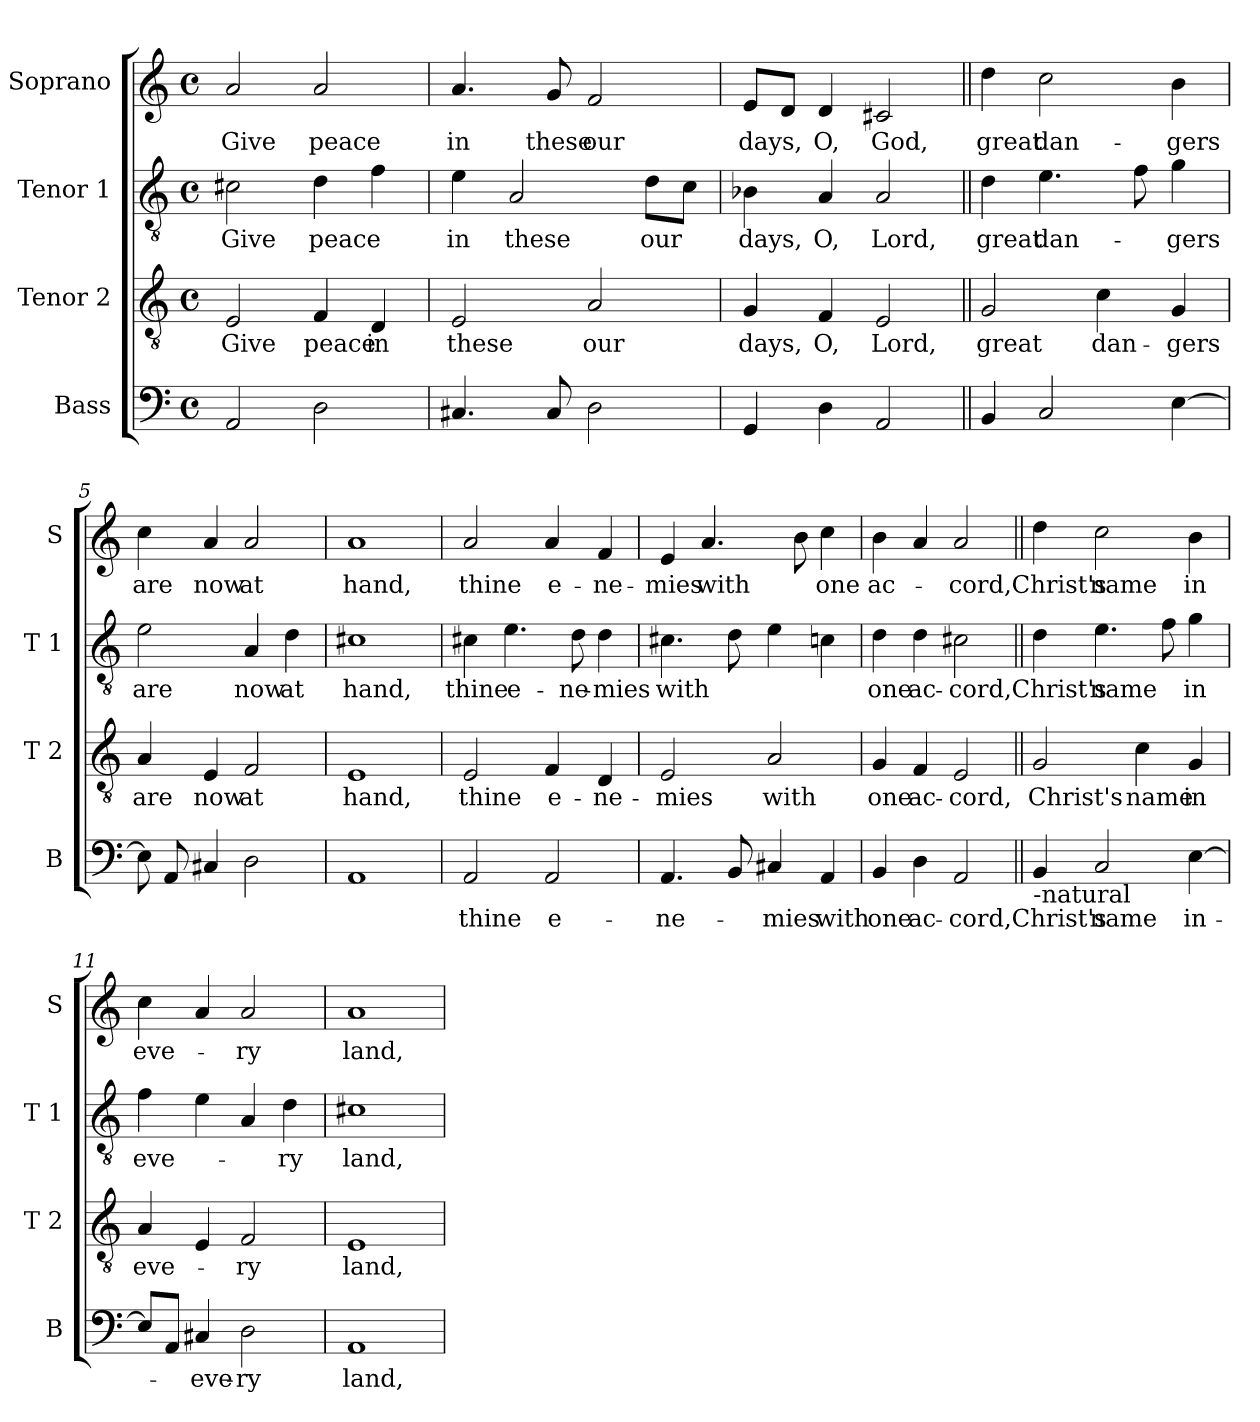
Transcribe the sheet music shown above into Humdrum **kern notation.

**kern	**text	**kern	**text	**kern	**text	**kern	**text
*part4	*part4	*part3	*part3	*part2	*part2	*part1	*part1
*staff4	*staff4	*staff3	*staff3	*staff2	*staff2	*staff1	*staff1
*I"Bass	*	*I"Tenor 2	*	*I"Tenor 1	*	*I"Soprano	*
*I'B	*	*I'T 2	*	*I'T 1	*	*I'S	*
*clefF4	*	*clefGv2	*	*clefGv2	*	*clefG2	*
*k[]	*	*k[]	*	*k[]	*	*k[]	*
*C:	*	*C:	*	*C:	*	*C:	*
*M4/4	*	*M4/4	*	*M4/4	*	*M4/4	*
*met(c)	*	*met(c)	*	*met(c)	*	*met(c)	*
=1	=1	=1	=1	=1	=1	=1	=1
!	!	!	!LO:LY:b	!	!LO:LY:b	!	!LO:LY:b
2AA/	.	2E/	Give	2c#X\	Give	2a/	Give
!	!	!	!LO:LY:b	!	!LO:LY:b	!	!LO:LY:b
2D\	.	4F/	peace	4d\	peace	2a/	peace
!	!	!	!LO:LY:b	!	!	!	!
.	.	4D/	in	4f\	.	.	.
=2	=2	=2	=2	=2	=2	=2	=2
!	!	!	!LO:LY:b	!	!LO:LY:b	!	!LO:LY:b
4.C#X/	.	2E/	these	4e\	in	4.a/	in
!	!	!	!	!	!LO:LY:b	!	!
.	.	.	.	2A/	these	.	.
!	!	!	!	!	!	!	!LO:LY:b
8C#/	.	.	.	.	.	8g/	these
!	!	!	!LO:LY:b	!	!	!	!LO:LY:b
2D\	.	2A/	our	.	.	2f/	our
!	!	!	!	!	!LO:LY:b	!	!
.	.	.	.	8d\L	our	.	.
.	.	.	.	8c\J	.	.	.
=3	=3	=3	=3	=3	=3	=3	=3
!	!	!	!LO:LY:b	!	!LO:LY:b	!	!LO:LY:b
4GG/	.	4G/	days,	4B-X\	days,	8e/L	days,
.	.	.	.	.	.	8d/J	.
!	!	!	!LO:LY:b	!	!LO:LY:b	!	!LO:LY:b
4D\	.	4F/	O,	4A/	O,	4d/	O,
!	!	!	!LO:LY:b	!	!LO:LY:b	!	!LO:LY:b
2AA/	.	2E/	Lord,	2A/	Lord,	2c#X/	God,
=4||	=4||	=4||	=4||	=4||	=4||	=4||	=4||
!	!	!	!LO:LY:b	!	!LO:LY:b	!	!LO:LY:b
4BB/	.	2G/	great	4d\	great	4dd\	great
!	!	!	!	!	!LO:LY:b	!	!LO:LY:b
2C/	.	.	.	4.e\	dan-	2cc\	dan-
!	!	!	!LO:LY:b	!	!	!	!
.	.	4c\	dan-	.	.	.	.
.	.	.	.	8f\	.	.	.
!	!	!	!LO:LY:b	!	!LO:LY:b	!	!LO:LY:b
[4E\	.	4G/	-gers	4g\	-gers	4b\	-gers
=5	=5	=5	=5	=5	=5	=5	=5
!	!	!	!LO:LY:b	!	!LO:LY:b	!	!LO:LY:b
8E\]	.	4A/	are	2e\	are	4cc\	are
8AA/	.	.	.	.	.	.	.
!	!	!	!LO:LY:b	!	!	!	!LO:LY:b
4C#X/	.	4E/	now	.	.	4a/	now
!	!	!	!LO:LY:b	!	!LO:LY:b	!	!LO:LY:b
2D\	.	2F/	at	4A/	now	2a/	at
!	!	!	!	!	!LO:LY:b	!	!
.	.	.	.	4d\	at	.	.
=6	=6	=6	=6	=6	=6	=6	=6
!	!	!	!LO:LY:b	!	!LO:LY:b	!	!LO:LY:b
1AA	.	1E	hand,	1c#X	hand,	1a	hand,
!!LO:LB:g=z
=7	=7	=7	=7	=7	=7	=7	=7
!	!LO:LY:b	!	!LO:LY:b	!	!LO:LY:b	!	!LO:LY:b
2AA/	thine	2E/	thine	4c#X\	thine	2a/	thine
!	!	!	!	!	!LO:LY:b	!	!
.	.	.	.	4.e\	e-	.	.
!	!LO:LY:b	!	!LO:LY:b	!	!	!	!LO:LY:b
2AA/	e-	4F/	e-	.	.	4a/	e-
!	!	!	!	!	!LO:LY:b	!	!
.	.	.	.	8d\	-ne-	.	.
!	!	!	!LO:LY:b	!	!LO:LY:b	!	!LO:LY:b
.	.	4D/	-ne-	4d\	-mies	4f/	-ne-
=8	=8	=8	=8	=8	=8	=8	=8
!	!LO:LY:b	!	!LO:LY:b	!	!LO:LY:b	!	!LO:LY:b
4.AA/	-ne-	2E/	-mies	4.c#X\	with	4e/	-mies
!	!	!	!	!	!	!	!LO:LY:b
.	.	.	.	.	.	4.a/	with
8BB/	.	.	.	8d\	.	.	.
!	!LO:LY:b	!	!LO:LY:b	!	!	!	!
4C#X/	-mies	2A/	with	4e\	.	.	.
.	.	.	.	.	.	8b\	.
!	!LO:LY:b	!	!	!	!	!	!LO:LY:b
4AA/	with	.	.	4cn\	.	4cc\	one
=9	=9	=9	=9	=9	=9	=9	=9
!	!LO:LY:b	!	!LO:LY:b	!	!LO:LY:b	!	!LO:LY:b
4BB/	one	4G/	one	4d\	one	4b\	ac-
!	!LO:LY:b	!	!LO:LY:b	!	!LO:LY:b	!	!
4D\	ac-	4F/	ac-	4d\	ac-	4a/	.
!	!LO:LY:b	!	!LO:LY:b	!	!LO:LY:b	!	!LO:LY:b
2AA/	-cord,	2E/	-cord,	2c#X\	-cord,	2a/	-cord,
=10||	=10||	=10||	=10||	=10||	=10||	=10||	=10||
!LO:TX:b:t=-natural	!	!	!	!	!	!	!
!	!LO:LY:b	!	!LO:LY:b	!	!LO:LY:b	!	!LO:LY:b
4BB/	Christ's	2G/	Christ's	4d\	Christ's	4dd\	Christ's
!	!LO:LY:b	!	!	!	!LO:LY:b	!	!LO:LY:b
2C/	name	.	.	4.e\	name	2cc\	name
!	!	!	!LO:LY:b	!	!	!	!
.	.	4c\	name	.	.	.	.
.	.	.	.	8f\	.	.	.
!	!LO:LY:b	!	!LO:LY:b	!	!LO:LY:b	!	!LO:LY:b
[4E\	in-	4G/	in	4g\	in	4b\	in
=11	=11	=11	=11	=11	=11	=11	=11
!	!	!	!LO:LY:b	!	!LO:LY:b	!	!LO:LY:b
8E/L]	.	4A/	eve-	4f\	eve-	4cc\	eve-
8AA/J	.	.	.	.	.	.	.
!	!LO:LY:b	!	!	!	!	!	!
4C#X/	-eve-	4E/	.	4e\	.	4a/	.
!	!LO:LY:b	!	!LO:LY:b	!	!	!	!LO:LY:b
2D\	-ry	2F/	-ry	4A/	.	2a/	-ry
!	!	!	!	!	!LO:LY:b	!	!
.	.	.	.	4d\	-ry	.	.
=12	=12	=12	=12	=12	=12	=12	=12
!	!LO:LY:b	!	!LO:LY:b	!	!LO:LY:b	!	!LO:LY:b
1AA	land,	1E	land,	1c#X	land,	1a	land,
=	=	=	=	=	=	=	=
*-	*-	*-	*-	*-	*-	*-	*-
